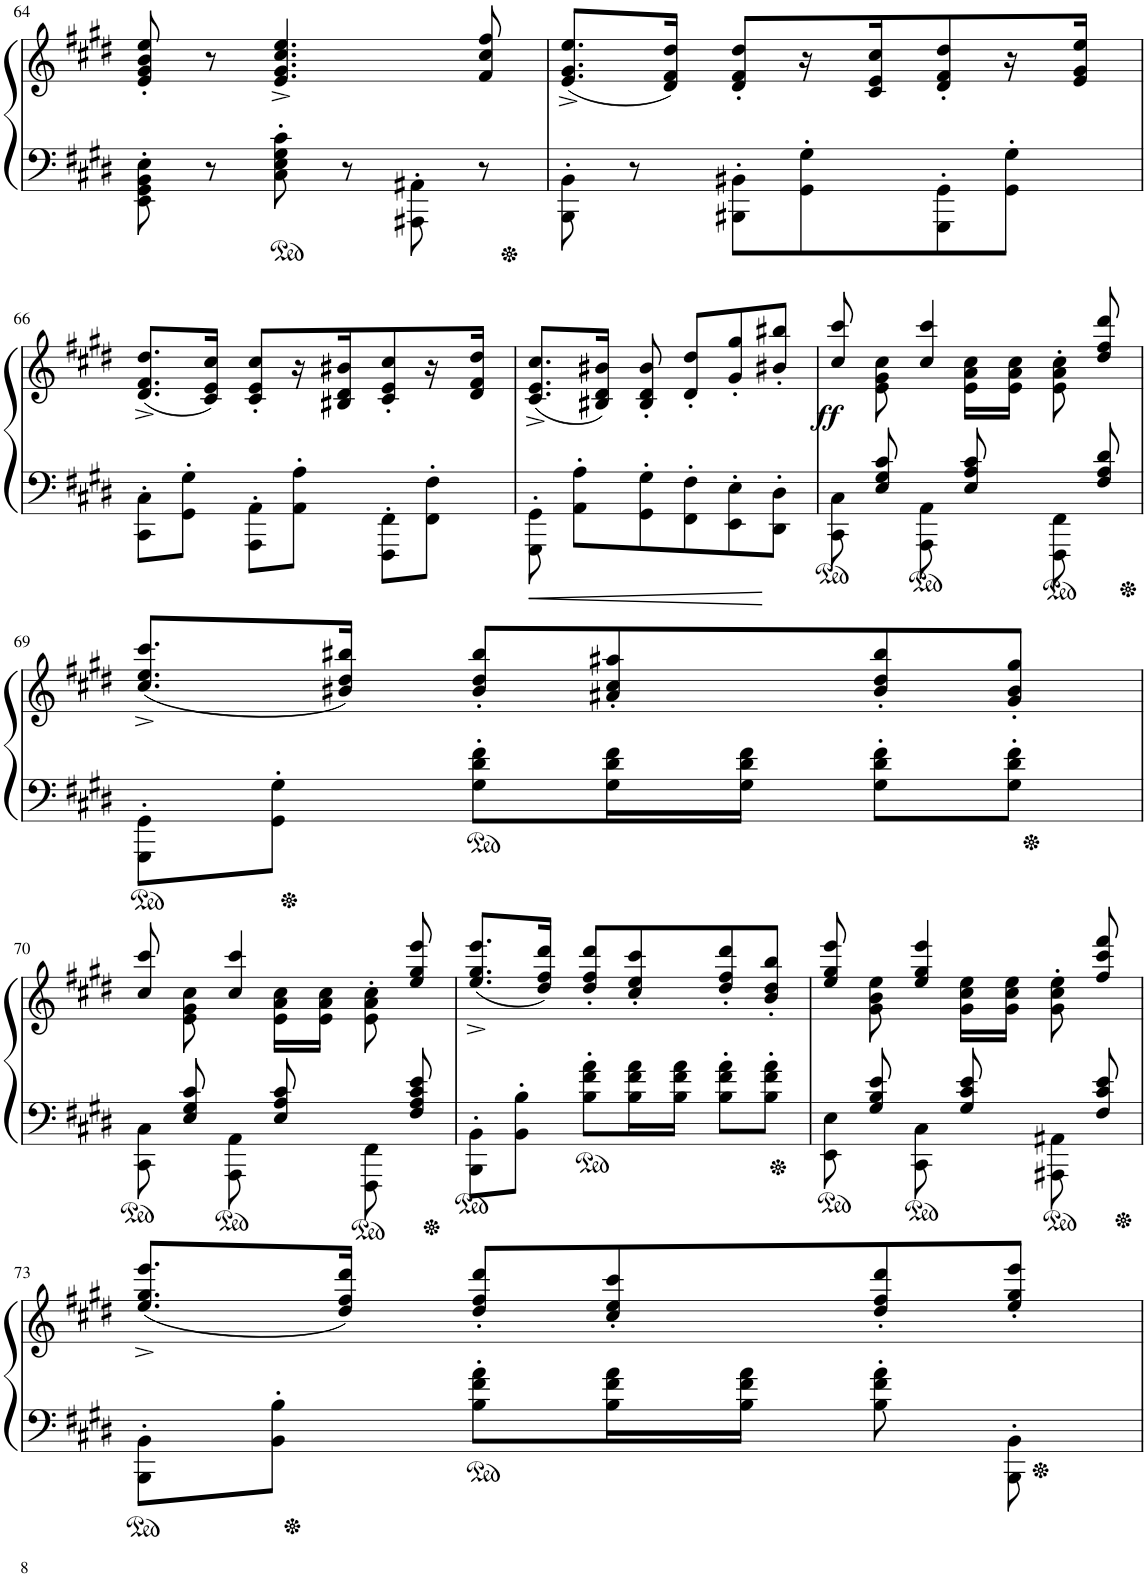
**kern	**kern	**dynam
*part1	*part1	*part1
*staff2	*staff1	*staff1/2
*I"Piano	*	*
*I'Pno	*	*
!!LO:PB:g=z
*clefF4	*clefG2	*
*k[f#c#g#d#]	*k[f#c#g#d#]	*
*M3/4	*M3/4	*
=64	=64	=64
8EE\' 8GG#\' 8BB\' 8E\'	8e/' 8g#/' 8b/' 8ee/'	.
8r	8r	.
8C#\' 8E\' 8G#\' 8c#\'	4.e/^ 4.g#/^ 4.cc#/^ 4.ee/^	.
8r	.	.
8AAA#X\' 8AA#X\'	.	.
8r	8f#/ 8cc#/ 8ff#/	.
=65	=65	=65
8BBB\' 8BB\'	(8.e/^ 8.g#/^ 8.ee/^L	.
8r	.	.
.	16d#/ 16f#/ 16dd#/Jk)	.
8BBB#X\' 8BB#X\'L	8d#/' 8f#/' 8dd#/'L	.
8GG#\' 8G#\'	16r	.
.	16c#/ 16e/ 16cc#/J	.
8GGG#\' 8GG#\'	8d#/' 8f#/' 8dd#/'	.
8GG#\' 8G#\'J	16r	.
.	16e/ 16g#/ 16ee/JJ	.
!!LO:LB:g=z
=66	=66	=66
8CC#\' 8C#\'L	(8.d#/^ 8.f#/^ 8.dd#/^L	.
8GG#\' 8G#\'J	.	.
.	16c#/ 16e/ 16cc#/Jk)	.
8AAA\' 8AA\'L	8c#/' 8e/' 8cc#/'L	.
8AA\' 8A\'J	16r	.
.	16B#X/ 16d#/ 16b#X/J	.
8FFF#\' 8FF#\'L	8c#/' 8e/' 8cc#/'	.
8FF#\' 8F#\'J	16r	.
.	16d#/ 16f#/ 16dd#/JJ	.
=67	=67	=67
8GGG#\' 8GG#\'	(8.c#/^ 8.e/^ 8.cc#/^L	.
8AA\' 8A\'L	.	.
.	16B#X/ 16d#/ 16b#X/Jk)	.
8GG#\' 8G#\'	8B#/' 8d#/' 8b#/'	.
8FF#\' 8F#\'	8d#/' 8dd#/'L	.
8EE\' 8E\'	8g#/' 8gg#/'	.
8DD#\' 8D#\'J	8b#X/' 8bb#X/'J	.
=68	=68	=68
*	*^	*
!	!	!	!LO:DY:b
8CC#\ 8C#\	8cc#/ 8ccc#/	4.ryy	ff
8E/ 8G#/ 8c#/	8e\ 8g#\ 8cc#\	.	.
8AAA\ 8AA\	4cc#/ 4ccc#/	.	.
8E/ 8A/ 8c#/	.	16e\ 16a\ 16cc#\LL	.
.	.	16e\ 16a\ 16cc#\JJ	.
8FFF#\ 8FF#\	8e\' 8a\' 8cc#\'	4ryy	.
8F#/ 8A/ 8d#/	8dd#/ 8ff#/ 8ddd#/	.	.
*	*v	*v	*
!!LO:LB:g=z
=69	=69	=69
8GGG#\' 8GG#\'L	(8.cc#/^ 8.ee/^ 8.ccc#/^L	.
8GG#\' 8G#\'J	.	.
.	16b#X/ 16dd#/ 16bb#X/Jk)	.
8G#\' 8d#\' 8f#\'L	8b#/' 8dd#/' 8bb#/'L	.
16G#\ 16d#\ 16f#\L	8a#X/' 8cc#/' 8aa#X/'	.
16G#\ 16d#\ 16f#\JJ	.	.
8G#\' 8d#\' 8f#\'L	8b#/' 8dd#/' 8bb#/'	.
8G#\' 8d#\' 8f#\'J	8g#/' 8b#/' 8gg#/'J	.
!!LO:LB:g=z
=70	=70	=70
*	*^	*
8CC#\ 8C#\	8cc#/ 8ccc#/	4.ryy	.
8E/ 8G#/ 8c#/	8e\ 8g#\ 8cc#\	.	.
8AAA\ 8AA\	4cc#/ 4ccc#/	.	.
8E/ 8A/ 8c#/	.	16e\ 16a\ 16cc#\LL	.
.	.	16e\ 16a\ 16cc#\JJ	.
8FFF#\ 8FF#\	8e\' 8a\' 8cc#\'	4ryy	.
8F#/ 8A/ 8c#/ 8e/	8ee/ 8gg#/ 8eee/	.	.
*	*v	*v	*
=71	=71	=71
8BBB\' 8BB\'L	(8.ee/^ 8.gg#/^ 8.eee/^L	.
8BB\' 8B\'J	.	.
.	16dd#/ 16ff#/ 16ddd#/Jk)	.
8B\' 8f#\' 8a\'L	8dd#/' 8ff#/' 8ddd#/'L	.
16B\ 16f#\ 16a\L	8cc#/' 8ee/' 8ccc#/'	.
16B\ 16f#\ 16a\JJ	.	.
8B\' 8f#\' 8a\'L	8dd#/' 8ff#/' 8ddd#/'	.
8B\' 8f#\' 8a\'J	8b/' 8dd#/' 8bb/'J	.
=72	=72	=72
*	*^	*
8EE\ 8E\	8ee/ 8gg#/ 8eee/	4.ryy	.
8G#/ 8B/ 8e/	8g#\ 8b\ 8ee\	.	.
8CC#\ 8C#\	4ee/ 4gg#/ 4eee/	.	.
8G#/ 8c#/ 8e/	.	16g#\ 16cc#\ 16ee\LL	.
.	.	16g#\ 16cc#\ 16ee\JJ	.
8AAA#X\ 8AA#X\	8g#\' 8cc#\' 8ee\'	4ryy	.
8F#/ 8c#/ 8e/	8ff#/ 8ccc#/ 8fff#/	.	.
*	*v	*v	*
!!LO:LB:g=z
=73	=73	=73
8BBB\' 8BB\'L	(8.ee/^ 8.gg#/^ 8.eee/^L	.
8BB\' 8B\'J	.	.
.	16dd#/ 16ff#/ 16ddd#/Jk)	.
8B\' 8f#\' 8a\'L	8dd#/' 8ff#/' 8ddd#/'L	.
16B\ 16f#\ 16a\L	8cc#/' 8ee/' 8ccc#/'	.
16B\ 16f#\ 16a\JJ	.	.
8B\' 8f#\' 8a\'	8dd#/' 8ff#/' 8ddd#/'	.
8BBB\' 8BB\'	8ee/' 8gg#/' 8eee/'J	.
=	=	=
*-	*-	*-
